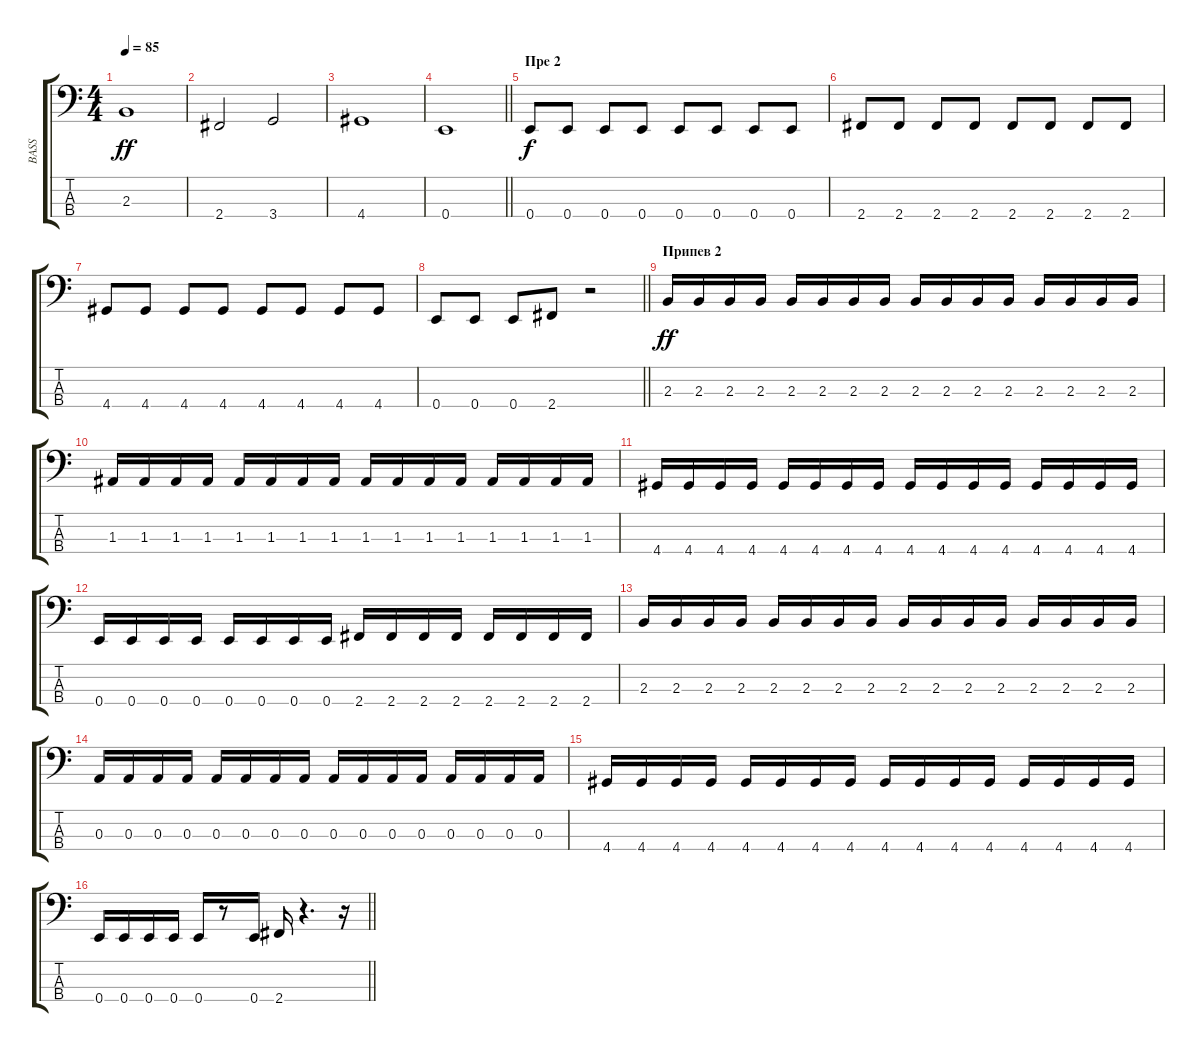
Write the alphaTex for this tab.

\track ("BASS" "BASS") {instrument electricbassfinger}
\staff {score tabs}
\tuning (G2 D2 A1 E1) {hide}
\ts (4 4)
\tempo 85
\clef f4
\ks c
2.3.1{dy ff} |
2.4.2 3.4.2 |
4.4.1 |
\barLineRight lightlight
0.4.1 |
\section ("" "Пре 2")
0.4.8{dy f} 0.4.8 0.4.8 0.4.8 0.4.8 0.4.8 0.4.8 0.4.8 |
2.4.8 2.4.8 2.4.8 2.4.8 2.4.8 2.4.8 2.4.8 2.4.8 |
4.4.8 4.4.8 4.4.8 4.4.8 4.4.8 4.4.8 4.4.8 4.4.8 |
\barLineRight lightlight
0.4.8 0.4.8 0.4.8 2.4.8 r.2 |
\section ("" "Припев 2")
2.3.16{dy ff} 2.3.16 2.3.16 2.3.16 2.3.16 2.3.16 2.3.16 2.3.16 2.3.16 2.3.16 2.3.16 2.3.16 2.3.16 2.3.16 2.3.16 2.3.16 |
1.3.16 1.3.16 1.3.16 1.3.16 1.3.16 1.3.16 1.3.16 1.3.16 1.3.16 1.3.16 1.3.16 1.3.16 1.3.16 1.3.16 1.3.16 1.3.16 |
4.4.16 4.4.16 4.4.16 4.4.16 4.4.16 4.4.16 4.4.16 4.4.16 4.4.16 4.4.16 4.4.16 4.4.16 4.4.16 4.4.16 4.4.16 4.4.16 |
0.4.16 0.4.16 0.4.16 0.4.16 0.4.16 0.4.16 0.4.16 0.4.16 2.4.16 2.4.16 2.4.16 2.4.16 2.4.16 2.4.16 2.4.16 2.4.16 |
2.3.16 2.3.16 2.3.16 2.3.16 2.3.16 2.3.16 2.3.16 2.3.16 2.3.16 2.3.16 2.3.16 2.3.16 2.3.16 2.3.16 2.3.16 2.3.16 |
0.3.16 0.3.16 0.3.16 0.3.16 0.3.16 0.3.16 0.3.16 0.3.16 0.3.16 0.3.16 0.3.16 0.3.16 0.3.16 0.3.16 0.3.16 0.3.16 |
4.4.16 4.4.16 4.4.16 4.4.16 4.4.16 4.4.16 4.4.16 4.4.16 4.4.16 4.4.16 4.4.16 4.4.16 4.4.16 4.4.16 4.4.16 4.4.16 |
\barLineRight lightlight
0.4.16 0.4.16 0.4.16 0.4.16 0.4.16 r.8 0.4.16 2.4.16 r.4{d} r.16
